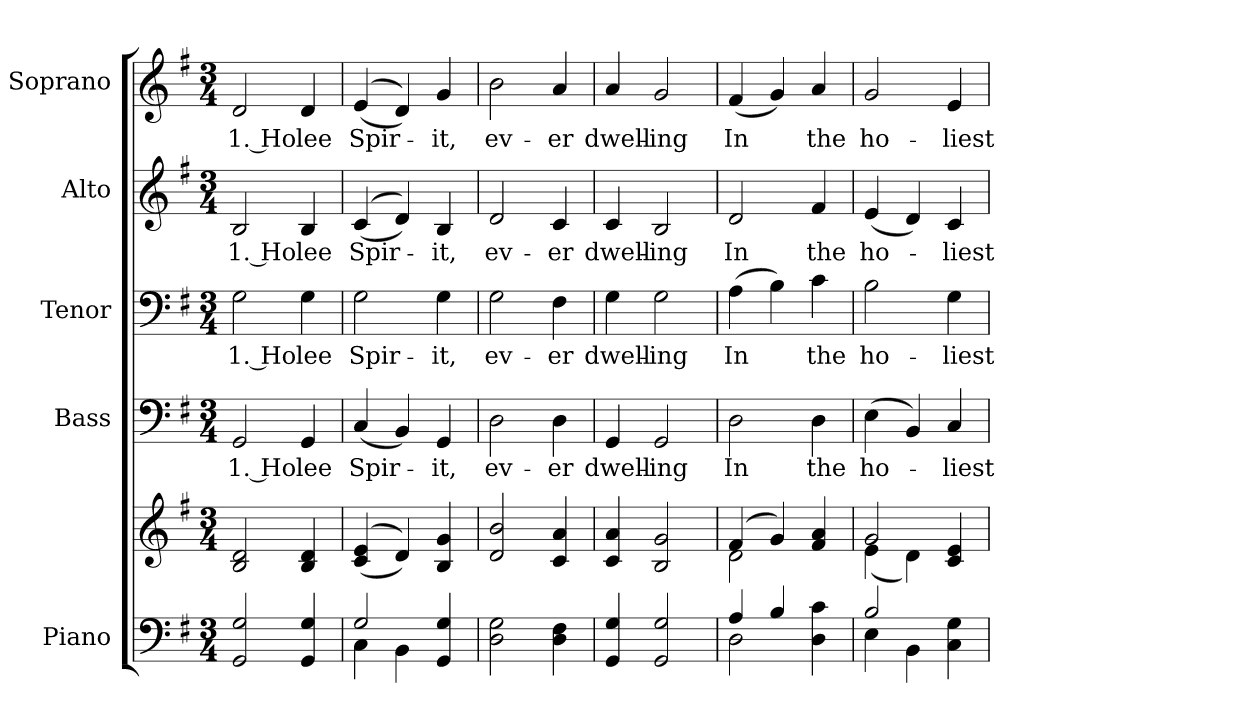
**kern	**kern	**kern	**text	**kern	**text	**kern	**text	**kern	**text
*part5	*part5	*part4	*part4	*part3	*part3	*part2	*part2	*part1	*part1
*staff6	*staff5	*staff4	*staff4	*staff3	*staff3	*staff2	*staff2	*staff1	*staff1
*I"Piano	*	*I"Bass	*	*I"Tenor	*	*I"Alto	*	*I"Soprano	*
*I'Pno.	*	*I'B.	*	*I'T.	*	*I'A.	*	*I'S.	*
!!LO:PB:g=z
*clefF4	*clefG2	*clefF4	*	*clefF4	*	*clefG2	*	*clefG2	*
*k[f#]	*k[f#]	*k[f#]	*	*k[f#]	*	*k[f#]	*	*k[f#]	*
*G:	*G:	*G:	*	*G:	*	*G:	*	*G:	*
*M3/4	*M3/4	*M3/4	*	*M3/4	*	*M3/4	*	*M3/4	*
*MM160	*MM160	*MM160	*	*MM160	*	*MM160	*	*MM160	*
=1	=1	=1	=1	=1	=1	=1	=1	=1	=1
!	!	!	!LO:LY:b:color=#000000	!	!	!	!	!	!
!	!	!	!	!	!LO:LY:b:color=#000000	!	!	!	!
!	!	!	!	!	!	!	!LO:LY:b:color=#000000	!	!
!	!	!	!	!	!	!	!	!	!LO:LY:b:color=#000000
2GGi/ 2Gi	2Bi/ 2di	2GGi/	1. Ho	2Gi\	1. Ho	2Bi/	1. Ho	2di/	1. Ho
!	!	!	!LO:LY:b:color=#000000	!	!	!	!	!	!
!	!	!	!	!	!LO:LY:b:color=#000000	!	!	!	!
!	!	!	!	!	!	!	!LO:LY:b:color=#000000	!	!
!	!	!	!	!	!	!	!	!	!LO:LY:b:color=#000000
4GGi/ 4Gi	4Bi/ 4di	4GGi/	lee	4Gi\	lee	4Bi/	lee	4di/	lee
=2	=2	=2	=2	=2	=2	=2	=2	=2	=2
*^	*	*	*	*	*	*	*	*	*
!	!	!	!	!LO:LY:b:color=#000000	!	!	!	!	!	!
!	!	!	!	!	!	!LO:LY:b:color=#000000	!	!	!	!
!	!	!	!	!	!	!	!	!LO:LY:b:color=#000000	!	!
!	!	!	!	!	!	!	!	!	!	!LO:LY:b:color=#000000
2Gi/	4Ci\	((4ci/ 4ei	(4Ci/	Spir-	2Gi\	Spir-	((4ci/	Spir-	((4ei/	Spir-
.	4BBi\	4di/))	4BBi/)	.	.	.	4di/))	.	4di/))	.
!	!	!	!	!LO:LY:b:color=#000000	!	!	!	!	!	!
!	!	!	!	!	!	!LO:LY:b:color=#000000	!	!	!	!
!	!	!	!	!	!	!	!	!LO:LY:b:color=#000000	!	!
!	!	!	!	!	!	!	!	!	!	!LO:LY:b:color=#000000
4GGi/ 4Gi	4ryy	4Bi/ 4gi	4GGi/	-it,	4Gi\	-it,	4Bi/	-it,	4gi/	-it,
*v	*v	*	*	*	*	*	*	*	*	*
=3	=3	=3	=3	=3	=3	=3	=3	=3	=3
*^	*	*	*	*	*	*	*	*	*
!	!	!	!	!LO:LY:b:color=#000000	!	!	!	!	!	!
*v	*v	*	*	*	*	*	*	*	*	*
*^	*	*	*	*	*	*	*	*	*
!	!	!	!	!	!	!LO:LY:b:color=#000000	!	!	!	!
*v	*v	*	*	*	*	*	*	*	*	*
*^	*	*	*	*	*	*	*	*	*
!	!	!	!	!	!	!	!	!LO:LY:b:color=#000000	!	!
*v	*v	*	*	*	*	*	*	*	*	*
*^	*	*	*	*	*	*	*	*	*
!	!	!	!	!	!	!	!	!	!	!LO:LY:b:color=#000000
*v	*v	*	*	*	*	*	*	*	*	*
2Di\ 2Gi	2di/ 2bi	2Di\	ev-	2Gi\	ev-	2di/	ev-	2bi\	ev-
!	!	!	!LO:LY:b:color=#000000	!	!	!	!	!	!
!	!	!	!	!	!LO:LY:b:color=#000000	!	!	!	!
!	!	!	!	!	!	!	!LO:LY:b:color=#000000	!	!
!	!	!	!	!	!	!	!	!	!LO:LY:b:color=#000000
4Di\ 4F#i	4ci/ 4ai	4Di\	-er	4F#i\	-er	4ci/	-er	4ai/	-er
!!LO:PB:g=z
=4	=4	=4	=4	=4	=4	=4	=4	=4	=4
!	!	!	!LO:LY:b:color=#000000	!	!	!	!	!	!
!	!	!	!	!	!LO:LY:b:color=#000000	!	!	!	!
!	!	!	!	!	!	!	!LO:LY:b:color=#000000	!	!
!	!	!	!	!	!	!	!	!	!LO:LY:b:color=#000000
4GGi/ 4Gi	4ci/ 4ai	4GGi/	dwell-	4Gi\	dwell-	4ci/	dwell-	4ai/	dwell-
!	!	!	!LO:LY:b:color=#000000	!	!	!	!	!	!
!	!	!	!	!	!LO:LY:b:color=#000000	!	!	!	!
!	!	!	!	!	!	!	!LO:LY:b:color=#000000	!	!
!	!	!	!	!	!	!	!	!	!LO:LY:b:color=#000000
2GGi/ 2Gi	2Bi/ 2gi	2GGi/	-ing	2Gi\	-ing	2Bi/	-ing	2gi/	-ing
=5	=5	=5	=5	=5	=5	=5	=5	=5	=5
*^	*^	*	*	*	*	*	*	*	*
!	!	!	!	!	!LO:LY:b:color=#000000	!	!	!	!	!	!
!	!	!	!	!	!	!	!LO:LY:b:color=#000000	!	!	!	!
!	!	!	!	!	!	!	!	!	!LO:LY:b:color=#000000	!	!
!	!	!	!	!	!	!	!	!	!	!	!LO:LY:b:color=#000000
4Ai/	2Di\	(4f#i/	2di\	2Di\	In	(4Ai\	In	2di/	In	(4f#i/	In
4Bi/	.	4gi/)	.	.	.	4Bi\)	.	.	.	4gi/)	.
!	!	!	!	!	!LO:LY:b:color=#000000	!	!	!	!	!	!
!	!	!	!	!	!	!	!LO:LY:b:color=#000000	!	!	!	!
!	!	!	!	!	!	!	!	!	!LO:LY:b:color=#000000	!	!
!	!	!	!	!	!	!	!	!	!	!	!LO:LY:b:color=#000000
4Di\ 4ci	4ryy	4f#i/ 4ai	4ryy	4Di\	the	4ci\	the	4f#i/	the	4ai/	the
=6	=6	=6	=6	=6	=6	=6	=6	=6	=6	=6	=6
!	!	!	!	!	!LO:LY:b:color=#000000	!	!	!	!	!	!
!	!	!	!	!	!	!	!LO:LY:b:color=#000000	!	!	!	!
!	!	!	!	!	!	!	!	!	!LO:LY:b:color=#000000	!	!
!	!	!	!	!	!	!	!	!	!	!	!LO:LY:b:color=#000000
2Bi/	4Ei\	2gi/	(4ei\	(4Ei\	ho-	2Bi\	ho-	(4ei/	ho-	2gi/	ho-
.	4BBi\	.	4di\)	4BBi/)	.	.	.	4di/)	.	.	.
!	!	!	!	!	!LO:LY:b:color=#000000	!	!	!	!	!	!
!	!	!	!	!	!	!	!LO:LY:b:color=#000000	!	!	!	!
!	!	!	!	!	!	!	!	!	!LO:LY:b:color=#000000	!	!
!	!	!	!	!	!	!	!	!	!	!	!LO:LY:b:color=#000000
4Ci\ 4Gi	4ryy	4ci/ 4ei	4ryy	4Ci/	-liest	4Gi\	-liest	4ci/	-liest	4ei/	-liest
*v	*v	*	*	*	*	*	*	*	*	*	*
*	*v	*v	*	*	*	*	*	*	*	*
=	=	=	=	=	=	=	=	=	=
*-	*-	*-	*-	*-	*-	*-	*-	*-	*-
